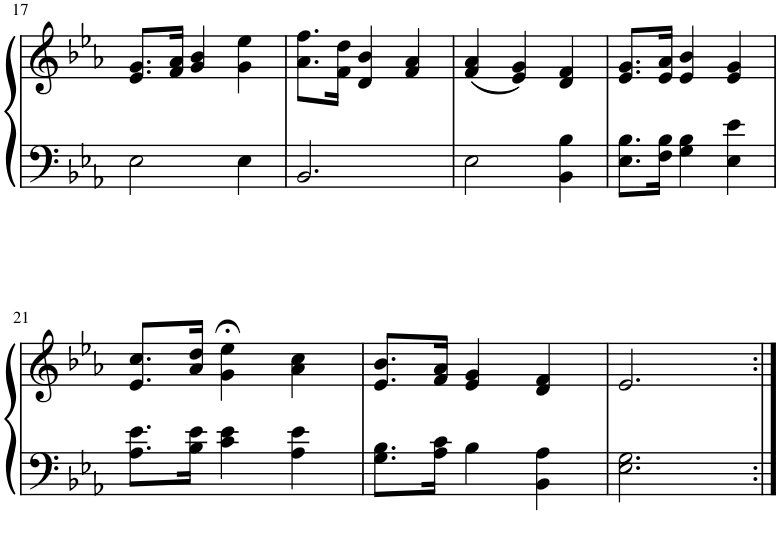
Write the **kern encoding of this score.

**kern	**kern
*part1	*part1
*staff2	*staff1
*I"Piano	*
*I'Pno.	*
!!LO:PB:g=z
*clefF4	*clefG2
*k[b-e-a-]	*k[b-e-a-]
*M3/4	*M3/4
=17	=17
2E-\	8.e-/ 8.g/L
.	16f/ 16a-/Jk
.	4g/ 4b-/
4E-\	4g\ 4ee-\
=18	=18
2.BB-/	8.a-\ 8.ff\L
.	16f\ 16dd\Jk
.	4d/ 4b-/
.	4f/ 4a-/
=19	=19
2E-\	(4f/ 4a-/
.	4e-/ 4g/)
4BB-\ 4B-\	4d/ 4f/
=20	=20
8.E-\ 8.B-\L	8.e-/ 8.g/L
16F\ 16B-\Jk	16e-/ 16a-/Jk
4G\ 4B-\	4e-/ 4b-/
4E-\ 4e-\	4e-/ 4g/
!!LO:LB:g=z
=21	=21
8.A-\ 8.e-\L	8.e-/ 8.cc/L
16B-\ 16e-\Jk	16a-/ 16dd/Jk
4c\ 4e-\	4g\;< 4ee-\;<
4A-\ 4e-\	4a-\ 4cc\
=22	=22
8.G\ 8.B-\L	8.e-/ 8.b-/L
16A-\ 16c\Jk	16f/ 16a-/Jk
4B-\	4e-/ 4g/
4BB-\ 4A-\	4d/ 4f/
=23	=23
2.E-\ 2.G\	2.e-/
=:|!	=:|!
*-	*-
